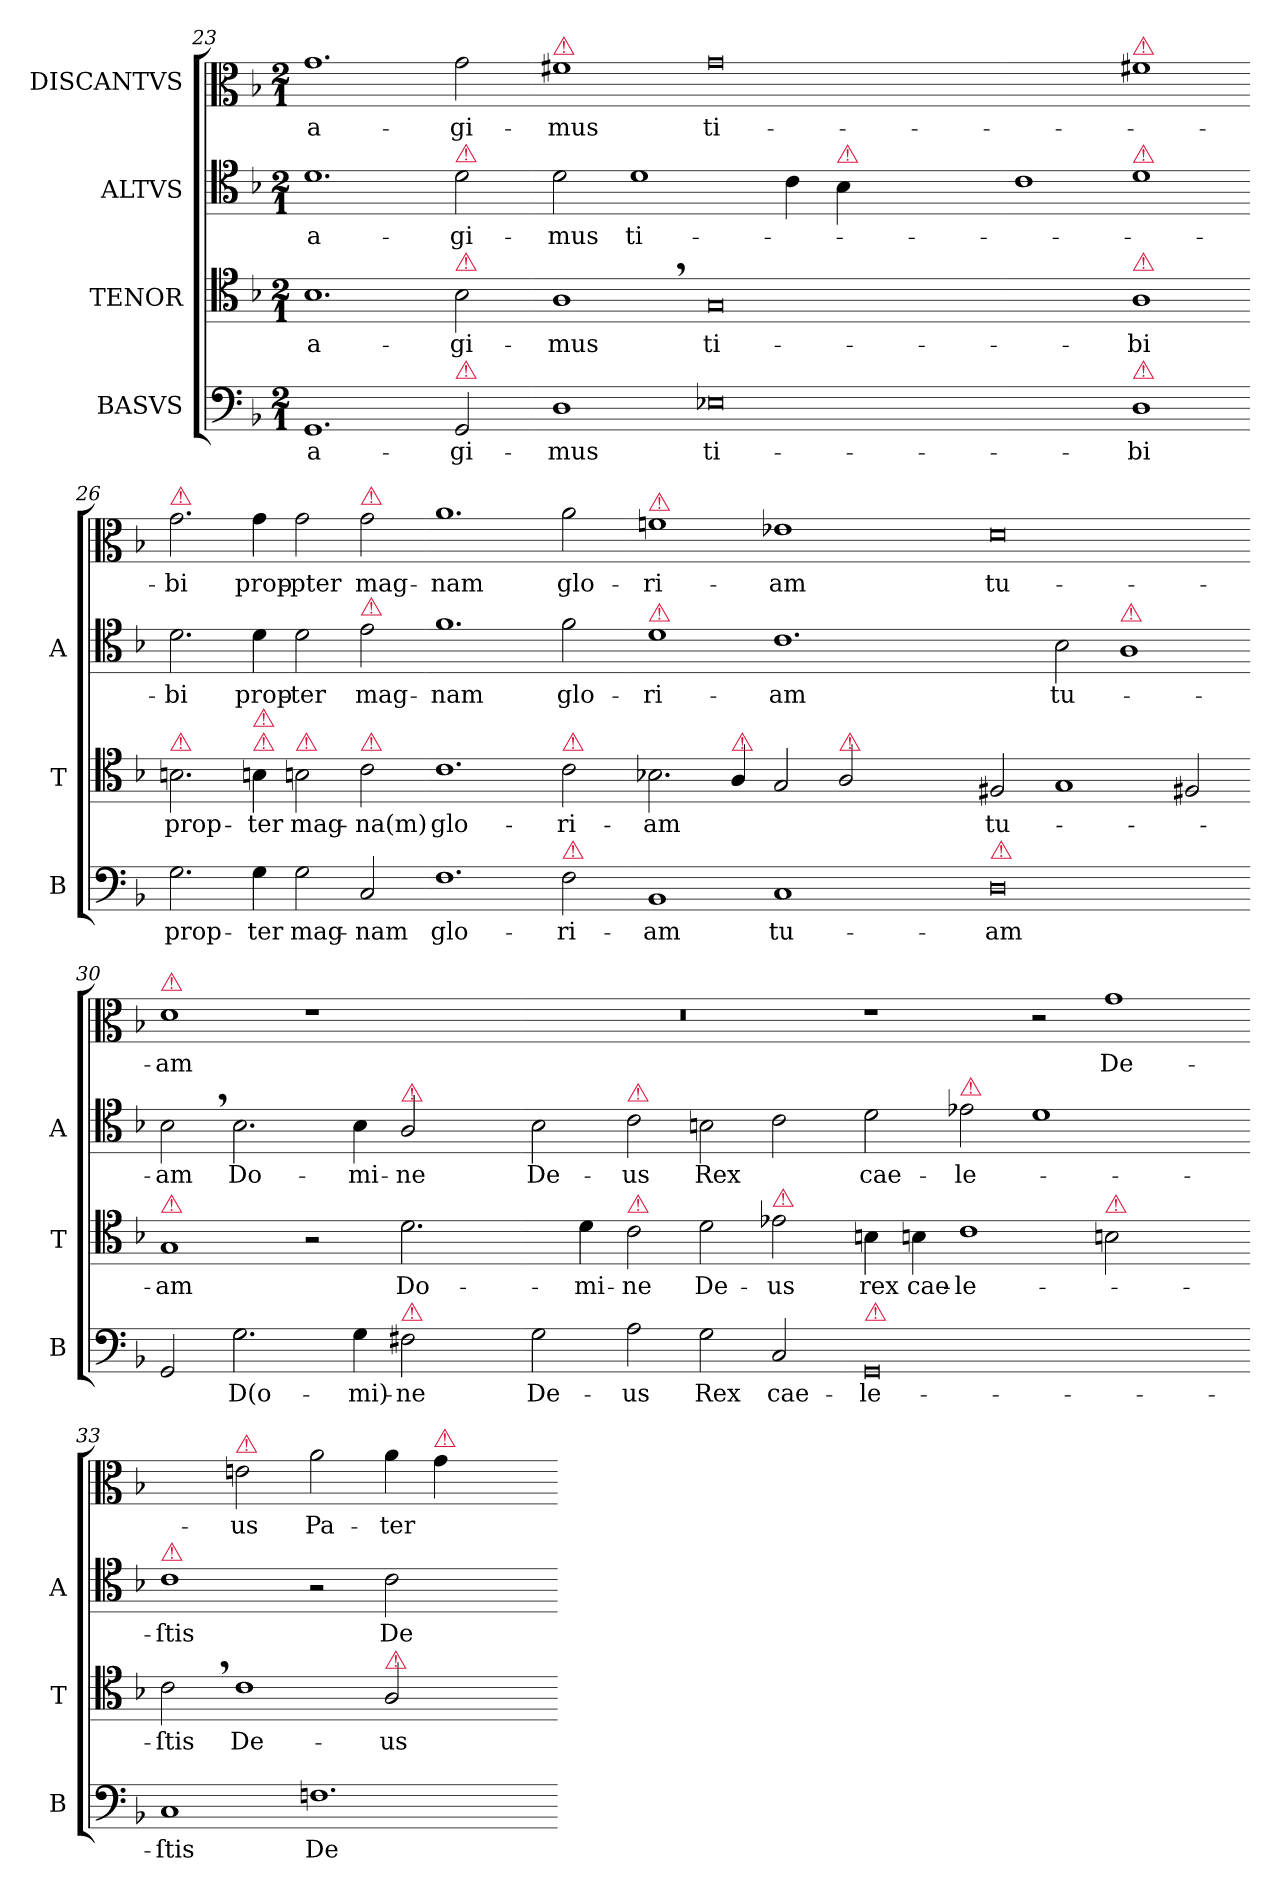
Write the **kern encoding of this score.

**kern	**text	**kern	**text	**kern	**text	**kern	**text
*part4	*part4	*part3	*part3	*part2	*part2	*part1	*part1
*staff4	*staff4	*staff3	*staff3	*staff2	*staff2	*staff1	*staff1
*I"BASVS	*	*I"TENOR	*	*I"ALTVS	*	*I"DISCANTVS	*
*I'B	*	*I'T	*	*I'A	*	*	*
*clefF4	*	*clefC4	*	*clefC4	*	*clefC3	*
*k[b-]	*	*k[b-]	*	*k[b-]	*	*k[b-]	*
*F:	*	*F:	*	*F:	*	*F:	*
*M2/1	*	*M2/1	*	*M2/1	*	*M2/1	*
=23	=23	=23	=23	=23	=23	=23	=23
1.GG	a-	1.B-	a-	1.d	a-	1.g	a-
!	!	!	!	!LO:TX:a:color=crimson:t=⚠	!	!	!
!	!	!LO:TX:a:color=crimson:t=⚠	!	!	!	!	!
!LO:TX:a:color=crimson:t=⚠	!	!	!	!	!	!	!
2GG/	-gi-	2B-\	-gi-	2d\	-gi-	2g\	-gi-
=24-	=24-	=24-	=24-	=24-	=24-	=24-	=24-
!	!	!	!	!	!	!LO:TX:a:color=crimson:t=⚠	!
1D	-mus	1A,	-mus	2d\	-mus	1f#X	-mus
.	.	.	.	1d	ti-	.	.
0E-X	ti-	0G	ti-	.	.	0g	ti-
.	.	.	.	4c\	.	.	.
!	!	!	!	!LO:TX:a:color=crimson:t=⚠	!	!	!
.	.	.	.	4B-\	.	.	.
.	.	.	.	1ryy	.	.	.
=25-	=25-	=25-	=25-	=25-	=25-	=25-	=25-
1ryy	.	1ryy	.	1c	.	1ryy	.
!	!	!	!	!	!	!LO:TX:a:color=crimson:t=⚠	!
!	!	!	!	!LO:TX:a:color=crimson:t=⚠	!	!	!
!	!	!LO:TX:a:color=crimson:t=⚠	!	!	!	!	!
!LO:TX:a:color=crimson:t=⚠	!	!	!	!	!	!	!
1D	-bi	1A	-bi	1d	.	1f#X	.
=26-	=26-	=26-	=26-	=26-	=26-	=26-	=26-
!	!	!	!	!	!	!LO:TX:a:color=crimson:t=⚠	!
!	!	!LO:TX:a:color=crimson:t=⚠	!	!	!	!	!
2.G\	prop-	2.Bn\	prop-	2.d\	-bi	2.g\	-bi
!	!	!LO:TX:a:color=crimson:t=⚠	!	!	!	!	!
!	!	!LO:TX:a:color=crimson:t=⚠	!	!	!	!	!
4G\	-ter	4Bn\	-ter	4d\	prop-	4g\	prop-
!	!	!LO:TX:a:color=crimson:t=⚠	!	!	!	!	!
2G\	mag-	2Bn\	mag-	2d\	-ter	2g\	-pter
!	!	!	!	!	!	!LO:TX:a:color=crimson:t=⚠	!
!	!	!	!	!LO:TX:a:color=crimson:t=⚠	!	!	!
!	!	!LO:TX:a:color=crimson:t=⚠	!	!	!	!	!
2C/	-nam	2c\	-na(m)	2e\	mag-	2g\	mag-
=27-	=27-	=27-	=27-	=27-	=27-	=27-	=27-
1.F	glo-	1.c	glo-	1.f	-nam	1.a	-nam
!	!	!LO:TX:a:color=crimson:t=⚠	!	!	!	!	!
!LO:TX:a:color=crimson:t=⚠	!	!	!	!	!	!	!
2F\	-ri-	2c\	-ri-	2f\	glo-	2a\	glo-
=28-	=28-	=28-	=28-	=28-	=28-	=28-	=28-
!	!	!	!	!	!	!LO:TX:a:color=crimson:t=⚠	!
!	!	!	!	!LO:TX:a:color=crimson:t=⚠	!	!	!
1BB-	-am	2.B-X\	-am	1d	-ri-	1fn	-ri-
!	!	!LO:TX:a:color=crimson:t=⚠	!	!	!	!	!
.	.	4A/	.	.	.	.	.
1C	tu-	2G/	.	1.c	-am	1e-X	-am
!	!	!LO:TX:a:color=crimson:t=⚠	!	!	!	!	!
.	.	2A/	.	.	.	.	.
2ryy	.	2ryy	.	.	.	2ryy	.
=29-	=29-	=29-	=29-	=29-	=29-	=29-	=29-
!LO:TX:a:color=crimson:t=⚠	!	!	!	!	!	!	!
0D	-am	2F#X/	tu-	2ryy	.	0d	tu-
.	.	1G	.	2B-\	tu-	.	.
!	!	!	!	!LO:TX:a:color=crimson:t=⚠	!	!	!
.	.	.	.	1A	.	.	.
.	.	2F#X/	.	.	.	.	.
=30-	=30-	=30-	=30-	=30-	=30-	=30-	=30-
!	!	!	!	!	!	!LO:TX:a:color=crimson:t=⚠	!
!	!	!LO:TX:a:color=crimson:t=⚠	!	!	!	!	!
2GG/	.	1G	-am	2B-,\	-am	1d	-am
2.G\	D(o-	.	.	2.B-\	Do-	.	.
.	.	2r	.	.	.	1r	.
4G\	-mi)-	.	.	4B-\	-mi-	.	.
!	!	!	!	!LO:TX:a:color=crimson:t=⚠	!	!	!
!LO:TX:a:color=crimson:t=⚠	!	!	!	!	!	!	!
2F#X\	-ne	2.d\	Do-	2A/	-ne	.	.
4ryy	.	.	.	4ryy	.	4ryy	.
=31-	=31-	=31-	=31-	=31-	=31-	=31-	=31-
2G\	De-	4ryy	.	2B-\	De-	0r	.
.	.	4d\	-mi-	.	.	.	.
!	!	!	!	!LO:TX:a:color=crimson:t=⚠	!	!	!
!	!	!LO:TX:a:color=crimson:t=⚠	!	!	!	!	!
2A\	-us	2c\	-ne	2c\	-us	.	.
2G\	Rex	2d\	De-	2Bn\	Rex	.	.
!	!	!LO:TX:a:color=crimson:t=⚠	!	!	!	!	!
2C/	cae-	2e-X\	-us	2c\	.	.	.
=32-	=32-	=32-	=32-	=32-	=32-	=32-	=32-
!LO:TX:a:color=crimson:t=⚠	!	!	!	!	!	!	!
0GG	-le-	4Bn\	rex	2d\	cae-	1r	.
.	.	4Bn\	cae-	.	.	.	.
!	!	!	!	!LO:TX:a:color=crimson:t=⚠	!	!	!
.	.	1c	-le-	2e-X\	-le-	.	.
.	.	.	.	1d	.	2r	.
!	!	!LO:TX:a:color=crimson:t=⚠	!	!	!	!	!
.	.	2Bn\	.	.	.	1g\	De-
2ryy	.	2ryy	.	2ryy	.	.	.
=33-	=33-	=33-	=33-	=33-	=33-	=33-	=33-
!	!	!	!	!LO:TX:a:color=crimson:t=⚠	!	!	!
1C	-ſtis	2c,\	-ſtis	1c	-ſtis	2ryy	.
!	!	!	!	!	!	!LO:TX:a:color=crimson:t=⚠	!
.	.	1c	De-	.	.	2en\	-us
1.Fn	De-	.	.	2r	.	2a\	Pa-
!	!	!LO:TX:a:color=crimson:t=⚠	!	!	!	!	!
.	.	2A/	-us	2c\	De-	4a\	-ter
!	!	!	!	!	!	!LO:TX:a:color=crimson:t=⚠	!
.	.	.	.	.	.	4g\	.
.	.	2ryy	.	2ryy	.	2ryy	.
=-	=-	=-	=-	=-	=-	=-	=-
*-	*-	*-	*-	*-	*-	*-	*-
